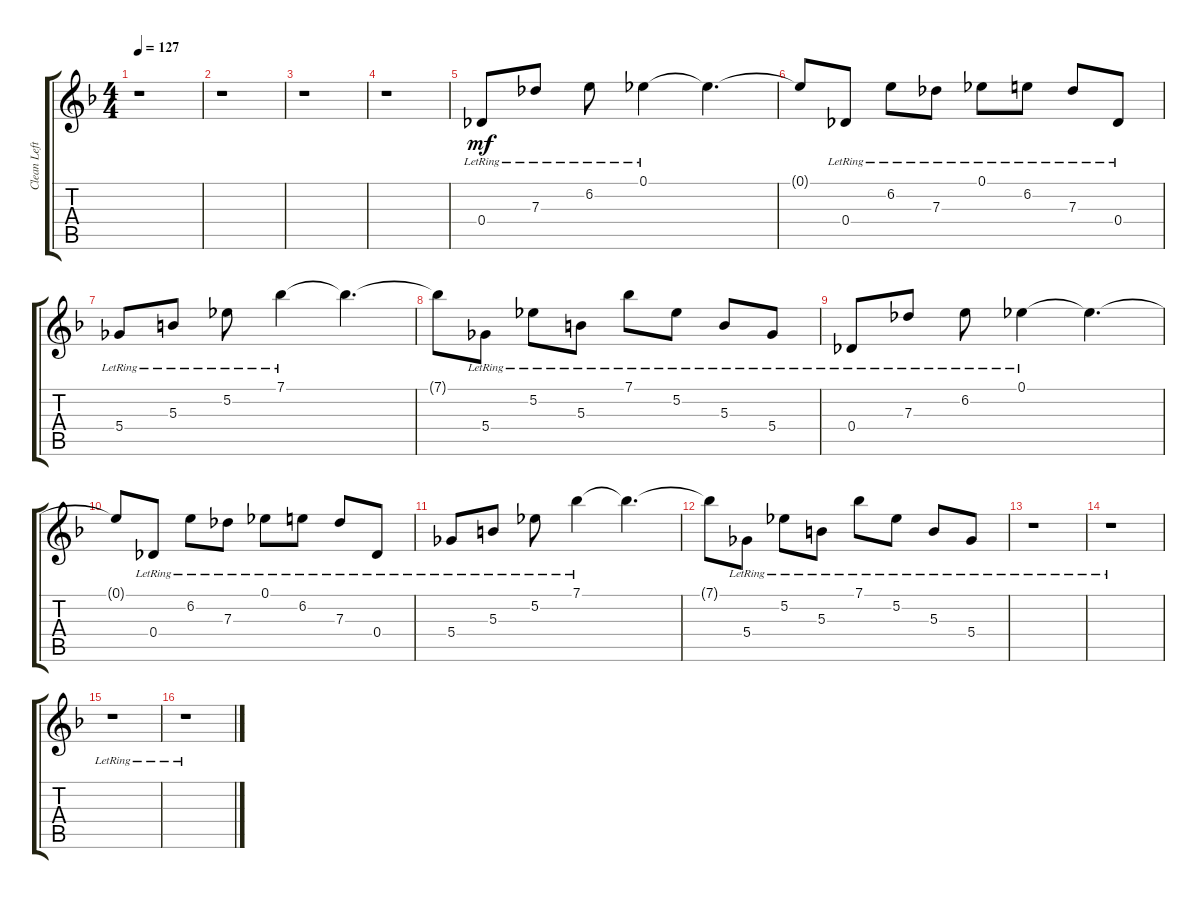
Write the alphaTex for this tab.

\track ("Clean Left" "Clean Left") {instrument electricguitarclean}
\staff {score tabs}
\tuning (Eb4 Bb3 Gb3 Db3 Ab2 Eb2) {hide}
\ts (4 4)
\tempo 127
\clef g2
\ks f
r.1{dy mf} |
r.1 |
r.1 |
r.1 |
0.4{lr}.8 7.3{lr}.8 6.2{lr}.8 0.1{lr}.4 0.1{t}.4{d} |
0.1{t}.8 0.4{lr}.8 6.2{lr}.8 7.3{lr}.8 0.1{lr}.8 6.2{lr}.8 7.3{lr}.8 0.4{lr}.8 |
5.4{lr}.8 5.3{lr}.8 5.2{lr}.8 7.1{lr}.4 7.1{t}.4{d} |
7.1{t}.8 5.4{lr}.8 5.2{lr}.8 5.3{lr}.8 7.1{lr}.8 5.2{lr}.8 5.3{lr}.8 5.4{lr}.8 |
0.4{lr}.8 7.3{lr}.8 6.2{lr}.8 0.1{lr}.4 0.1{t}.4{d} |
0.1{t}.8 0.4{lr}.8 6.2{lr}.8 7.3{lr}.8 0.1{lr}.8 6.2{lr}.8 7.3{lr}.8 0.4{lr}.8 |
5.4{lr}.8 5.3{lr}.8 5.2{lr}.8 7.1{lr}.4 7.1{t}.4{d} |
7.1{t}.8 5.4{lr}.8 5.2{lr}.8 5.3{lr}.8 7.1{lr}.8 5.2{lr}.8 5.3{lr}.8 5.4{lr}.8 |
r.1 |
r.1 |
r.1 |
r.1
